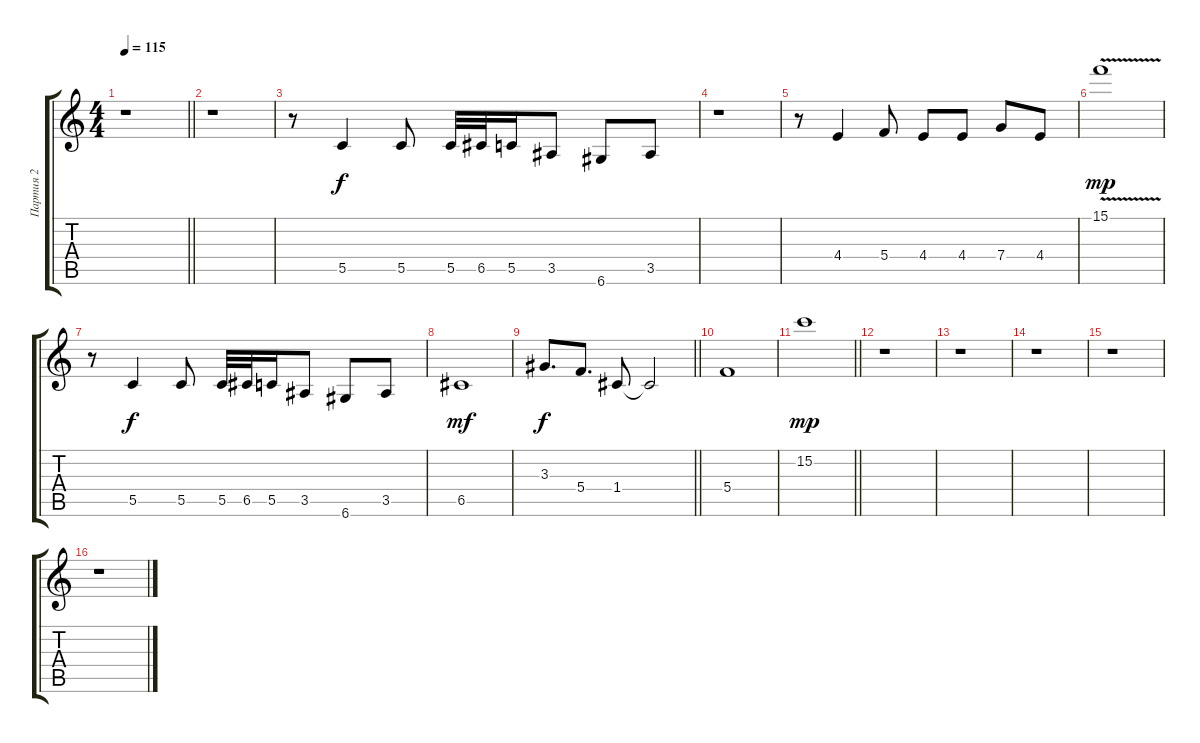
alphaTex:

\track ("Партия 2" "Партия 2") {instrument distortionguitar}
\staff {score tabs}
\tuning (D4 A3 F3 C3 G2 D2) {hide}
\ts (4 4)
\tempo 115
\clef g2
\barLineRight lightlight
\ks c
r.1{dy f instrument distortionguitar} |
\section ("" "")
r.1 |
r.8 5.5.4 5.5.8 5.5.32 6.5.32 5.5.16 3.5.8 6.6.8 3.5.8 |
r.1 |
r.8 4.4.4 5.4.8 4.4.8 4.4.8 7.4.8 4.4.8 |
15.1{v}.1{dy mp} |
r.8 5.5.4{dy f} 5.5.8 5.5.32 6.5.32 5.5.16 3.5.8 6.6.8 3.5.8 |
6.5.1{dy mf} |
\barLineRight lightlight
3.3.8{d dy f} 5.4.8{d} 1.4.8 1.4{t}.2 |
\section ("" "")
5.4.1 |
\barLineRight lightlight
15.2.1{dy mp} |
\section ("" "")
r.1 |
r.1 |
r.1 |
r.1 |
r.1
